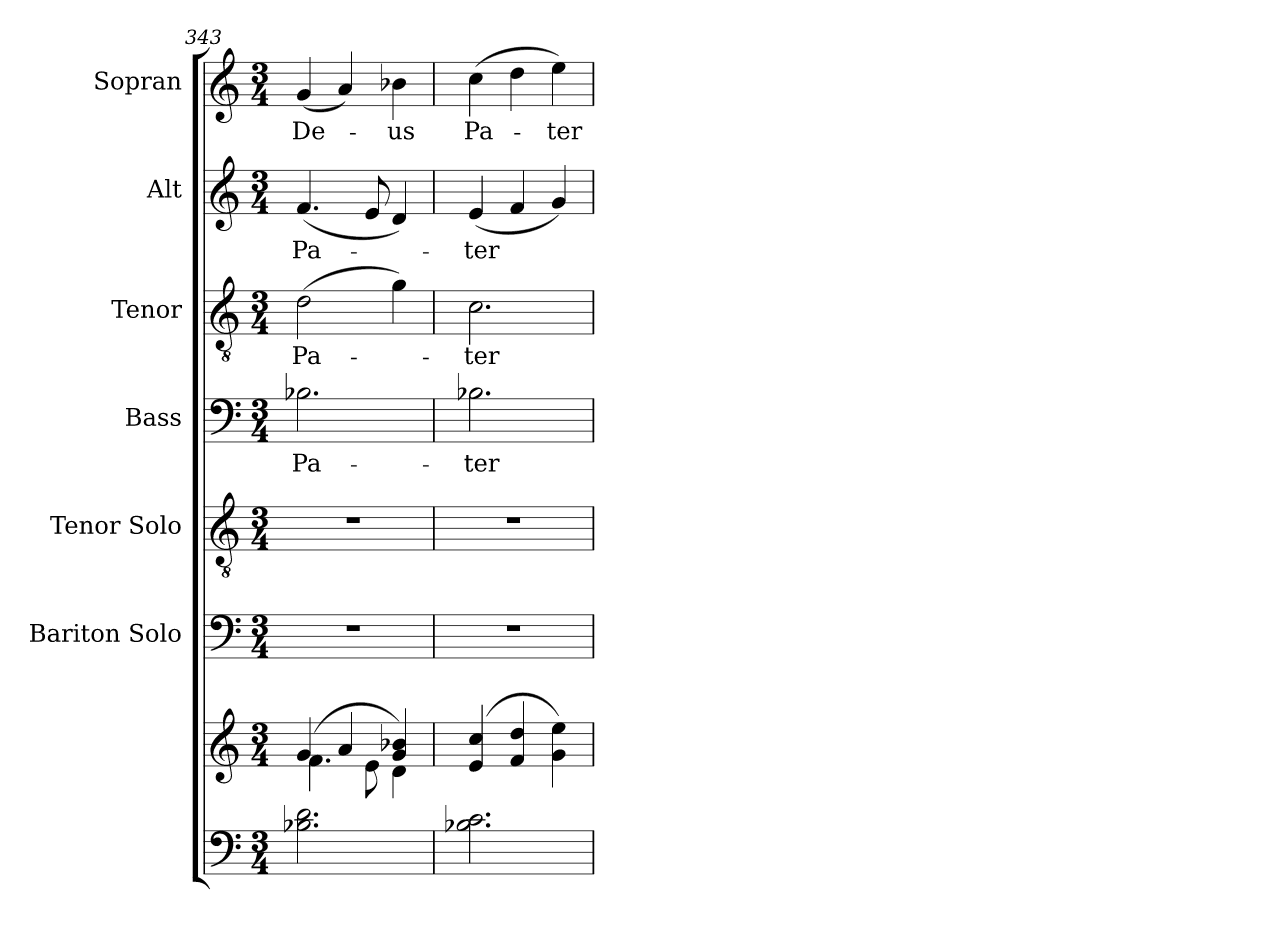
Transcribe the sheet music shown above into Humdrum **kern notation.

**kern	**kern	**kern	**kern	**kern	**text	**kern	**text	**kern	**text	**kern	**text
*part7	*part7	*part6	*part5	*part4	*part4	*part3	*part3	*part2	*part2	*part1	*part1
*staff8	*staff7	*staff6	*staff5	*staff4	*staff4	*staff3	*staff3	*staff2	*staff2	*staff1	*staff1
*	*	*I"Bariton Solo	*I"Tenor Solo	*I"Bass	*	*I"Tenor	*	*I"Alt	*	*I"Sopran	*
*	*	*	*	*I'B.	*	*I'T.	*	*I'A.	*	*I'S.	*
*clefF4	*clefG2	*clefF4	*clefGv2	*clefF4	*	*clefGv2	*	*clefG2	*	*clefG2	*
*k[]	*k[]	*k[]	*k[]	*k[]	*	*k[]	*	*k[]	*	*k[]	*
*C:	*C:	*C:	*C:	*C:	*	*C:	*	*C:	*	*C:	*
*M3/4	*M3/4	*M3/4	*M3/4	*M3/4	*	*M3/4	*	*M3/4	*	*M3/4	*
=343	=343	=343	=343	=343	=343	=343	=343	=343	=343	=343	=343
*	*^	*	*	*	*	*	*	*	*	*	*
!	!	!	!	!	!	!LO:LY:b	!	!LO:LY:b	!	!LO:LY:b	!	!LO:LY:b
2.B-X\ 2.d\	(4g/	4.f\	2.r	2.r	2.B-X\	Pa-	(>2d\	Pa-	(<4.f/	Pa-	(<4g/	De-
.	4a/	.	.	.	.	.	.	.	.	.	4a/)	.
.	.	8e\	.	.	.	.	.	.	8e/	.	.	.
!	!	!	!	!	!	!	!	!	!	!	!	!LO:LY:b
.	4g/ 4b-X/)	4d\	.	.	.	.	4g\)	.	4d/)	.	4b-X\	-us
!!LO:LB:g=z
=344	=344	=344	=344	=344	=344	=344	=344	=344	=344	=344	=344	=344
!	!	!	!	!	!	!LO:LY:b	!	!LO:LY:b	!	!LO:LY:b	!	!LO:LY:b
*	*v	*v	*	*	*	*	*	*	*	*	*	*
2.B-X\ 2.c\	(4e/ 4cc/	2.r	2.r	2.B-X\	-ter	2.c\	-ter	(<4e/	-ter	(>4cc\	Pa-
.	4f/ 4dd/	.	.	.	.	.	.	4f/	.	4dd\	.
!	!	!	!	!	!	!	!	!	!	!	!LO:LY:b
.	4g\ 4ee\)	.	.	.	.	.	.	4g/)	.	4ee\)	-ter
=	=	=	=	=	=	=	=	=	=	=	=
*-	*-	*-	*-	*-	*-	*-	*-	*-	*-	*-	*-
